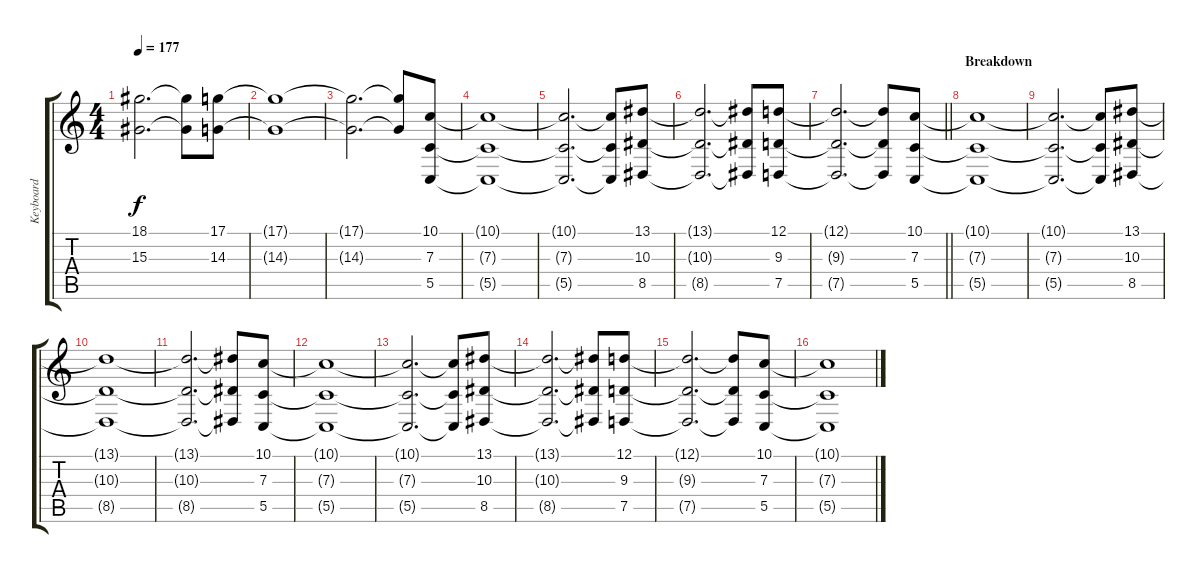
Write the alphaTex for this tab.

\track ("Keyboard" "Keyboard") {instrument stringensemble1}
\staff {score tabs}
\tuning (D4 A3 F3 C3 G2 C2) {hide}
\ts (4 4)
\tempo 177
\clef g2
\ks c
(18.1{t} 15.3{t}).2{d dy f} (18.1{t} 15.3{t}).8 (17.1 14.3).8 |
(17.1{t} 14.3{t}).1 |
(17.1{t} 14.3{t}).2{d} (17.1{t} 14.3{t}).8 (10.1 7.3 5.5).8 |
(10.1{t} 7.3{t} 5.5{t}).1 |
(10.1{t} 7.3{t} 5.5{t}).2{d} (10.1{t} 7.3{t} 5.5{t}).8 (13.1 10.3 8.5).8 |
(13.1{t} 10.3{t} 8.5{t}).2{d} (13.1{t} 10.3{t} 8.5{t}).8 (12.1 9.3 7.5).8 |
\barLineRight lightlight
(12.1{t} 9.3{t} 7.5{t}).2{d} (12.1{t} 9.3{t} 7.5{t}).8 (10.1 7.3 5.5).8 |
\section ("" "Breakdown")
(10.1{t} 7.3{t} 5.5{t}).1 |
(10.1{t} 7.3{t} 5.5{t}).2{d} (10.1{t} 7.3{t} 5.5{t}).8 (13.1 10.3 8.5).8 |
(13.1{t} 10.3{t} 8.5{t}).1 |
(13.1{t} 10.3{t} 8.5{t}).2{d} (13.1{t} 10.3{t} 8.5{t}).8 (10.1 7.3 5.5).8 |
(10.1{t} 7.3{t} 5.5{t}).1 |
(10.1{t} 7.3{t} 5.5{t}).2{d} (10.1{t} 7.3{t} 5.5{t}).8 (13.1 10.3 8.5).8 |
(13.1{t} 10.3{t} 8.5{t}).2{d} (13.1{t} 10.3{t} 8.5{t}).8 (12.1 9.3 7.5).8 |
(12.1{t} 9.3{t} 7.5{t}).2{d} (12.1{t} 9.3{t} 7.5{t}).8 (10.1 7.3 5.5).8 |
(10.1{t} 7.3{t} 5.5{t}).1
